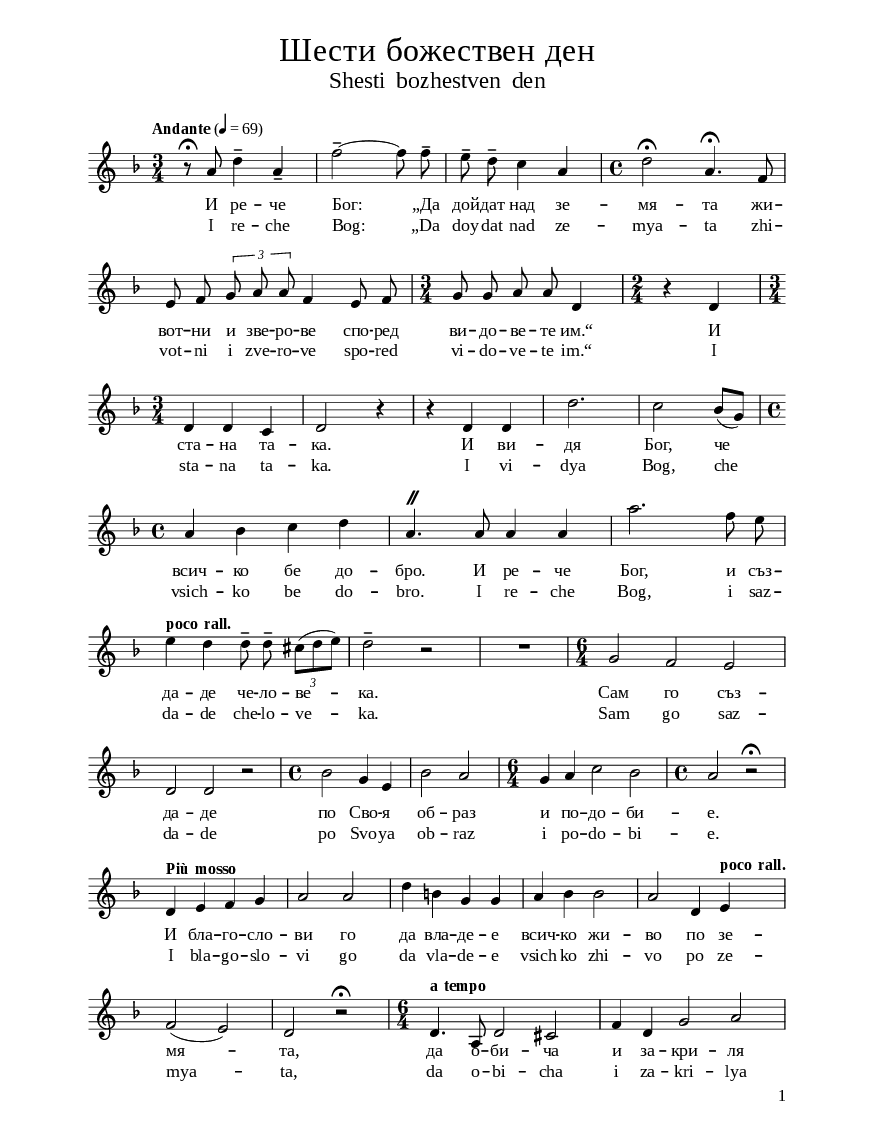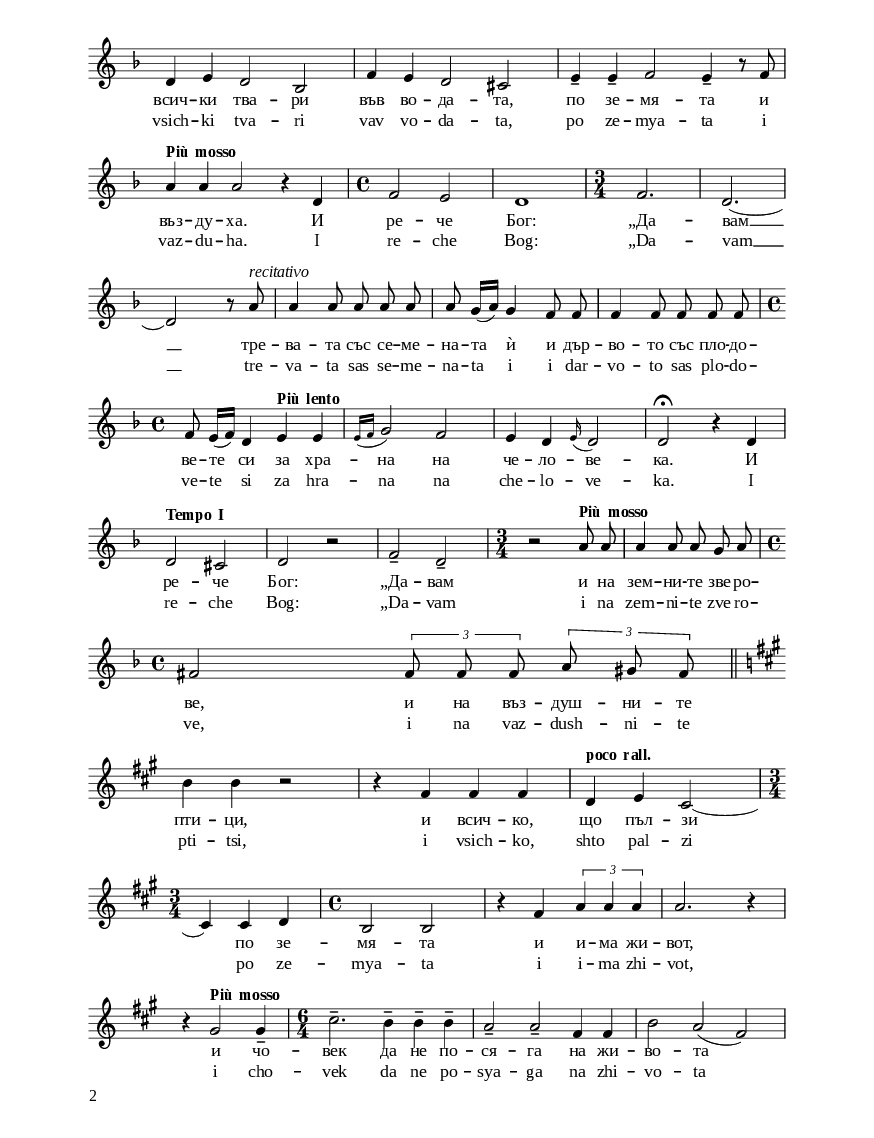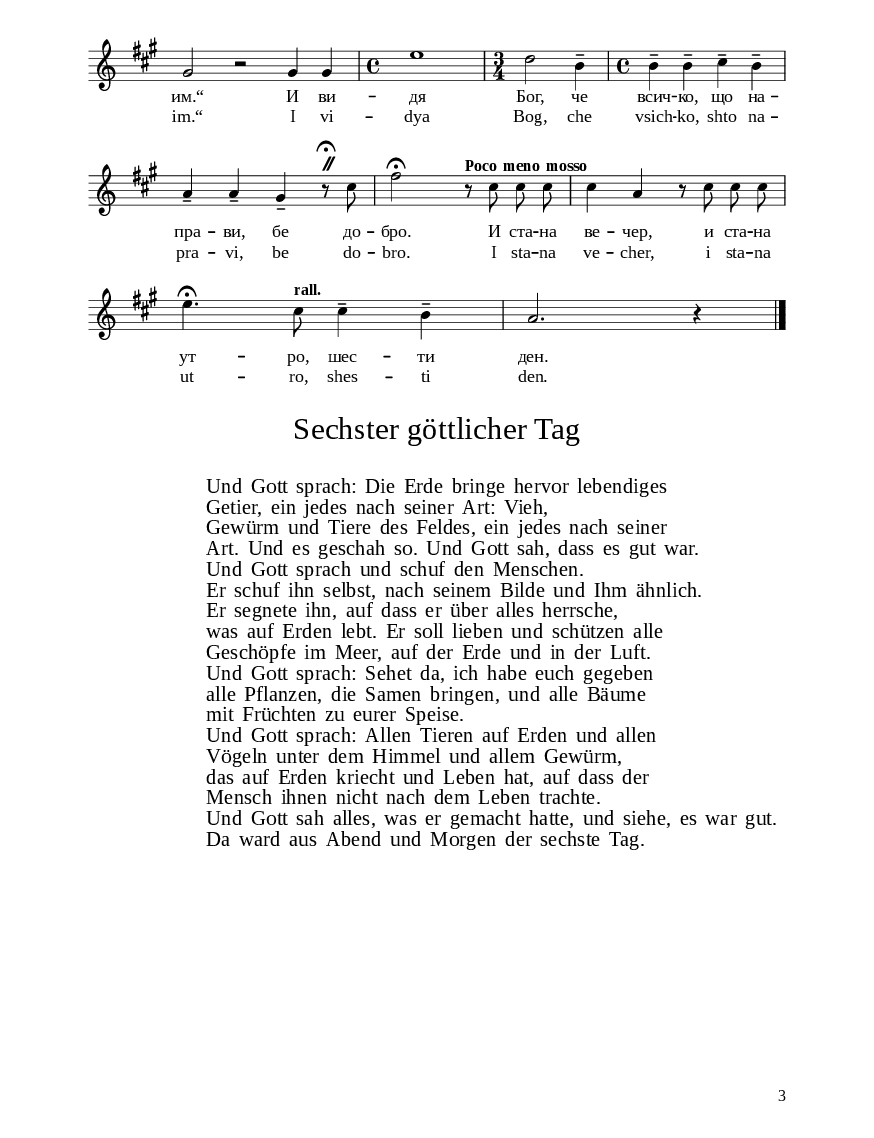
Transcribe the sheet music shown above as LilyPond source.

\version "2.20.0"

\paper {
  #(set-paper-size "a5")
}

\bookpart {
  \paper {
    print-all-headers = ##t
    print-page-number = ##t
    print-first-page-number = ##t

    % put page numbers on the bottom
    oddHeaderMarkup = \markup ""
    evenHeaderMarkup = \markup ""
    oddFooterMarkup = \markup
    \fill-line {
      ""
      \on-the-fly #print-page-number-check-first \fromproperty #'page:page-number-string
    }
    evenFooterMarkup = \markup
    \fill-line {
      \on-the-fly #print-page-number-check-first \fromproperty #'page:page-number-string
      ""
    }

    left-margin = 1.5\cm
    right-margin = 1.5\cm
    top-margin = 1.6\cm
    bottom-margin = 1.2\cm
    ragged-bottom = ##t % do not spread the staves to fill the whole vertical space

    % change lyrics and titles font (affects notes also)
    fonts =
    #(make-pango-font-tree
      "Times New Roman"
      "DejaVu Sans"
      "DejaVu Sans Mono"
      (/ (* staff-height pt) 3.6))

    % change distance between staves
    system-system-spacing =
    #'((basic-distance . 12)
       (minimum-distance . 6)
       (padding . 1)
       (stretchability . 12))
  }

  \header {
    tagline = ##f
  }

  \score{
    \layout {
      indent = 0.0\cm % remove first line indentation
      %ragged-last = ##t % do not spread last line to fill the whole space
      \context {
        \Score
        \omit BarNumber %remove bar numbers
      } % context

      \context {
        % change staff size
        \Staff
        fontSize = #+0 % affects notes size only
        \override StaffSymbol #'staff-space = #(magstep -3)
        \override StaffSymbol #'thickness = #0.5
        \override BarLine #'hair-thickness = #1
        %\override StaffSymbol #'ledger-line-thickness = #'(0 . 0)
      }

      \context {
        % adjust space between staff and lyrics and between the two lyric lines
        \Lyrics
        \override VerticalAxisGroup.nonstaff-relatedstaff-spacing = #'((basic-distance . 4.5))
        \override VerticalAxisGroup.nonstaff-nonstaff-spacing = #'((minimum-distance . 2))
      }
    } % layout

    \new Voice \absolute {
      \clef treble
      \key d \minor
      \time 3/4
      \tempo \markup {
        % make tempo note smaller
        \concat {
          "Andante " \normal-text { "(" }
          \teeny \general-align #Y #DOWN \note #"4" #0.8
          \normal-text { " = 69)" }
        }
      }
      \autoBeamOff
      r8 ^\fermata a'8  d''4 -- a'4 --
      | % 183
      f''2 ~ --  f''8  f''8 -- | % 184
      e''8 --  d''8 --  c''4 a'4 | % 185
      \time 4/4  | % 185
      d''2 ^\fermata a'4. ^\fermata f'8 \break | % 186
      e'8 f'8
      \times 2/3  {
        g'8  a'8 a'8
      }
      f'4 e'8 f'8 | % 187
      \time 3/4  | % 187
      g'8 g'8 a'8 a'8 d'4 | % 188
      \time 2/4  | % 188
      r4 d'4  \break | % 189
      \time 3/4  | % 189
      d'4 d'4 c'4 |
      d'2 r4 | % 191
      r4 d'4  d'4 | % 192
      d''2. | % 193
      c''2 bes'8 ( [ g'8 ) ] \break | % 194
      \time 4/4  | % 194
      a'4  bes'4  c''4  d''4  | % 195

      a'4.  ^\markup {
        \musicglyph #"scripts.caesura.straight"
      } a'8 a'4 a'4 | % 196
      a''2.  f''8 e''8 \break | % 197
^\markup{ \bold {poco rall.} }
      e''4  d''4
      d''8 --  d''8 -- \once \omit TupletBracket
      \times 2/3  {
        cis''8 ( [  d''8  e''8 ) ]
      } |
      d''2  -- r2 | % 199
      R1 |
      \time 6/4  |
      g'2 f'2 e'2 \break | % 201
      d'2 d'2 r2  | % 202
      \time 4/4  | % 202
      bes'2 g'4 e'4 | % 203
      bes'2 a'2 | % 204
      \time 6/4  | % 204
      g'4 a'4  c''2  bes'2 | % 205
      \time 4/4  | % 205
      a'2 r2 ^\fermata \break | % 206
      d'4 ^\markup{ \bold {Più mosso} } e'4 f'4
      g'4 | % 207
      a'2 a'2 | % 208
      d''4  b'4 g'4 g'4 | % 209
      a'4  bes'4  bes'2 |
      a'2 d'4 e'4  ^\markup{ \bold {poco rall.} } \break  | % 211
      f'2 ( e'2 ) | % 212
      d'2 r2 ^\fermata | % 213
      \time 6/4  | % 213
      d'4. ^\markup{ \bold {a tempo} } a8 d'2
      cis'2 | % 214
      f'4 d'4 g'2 a'2 \break | % 215
      d'4 e'4 d'2 bes2 | % 216
      f'4 e'4 d'2 cis'2 | % 217
      e'4 -- e'4 -- f'2 e'4 -- r8
      f'8 \break | % 218
      a'4 ^\markup{ \bold {Più mosso} } a'4 a'2 r4
      d'4 | % 219
      \time 4/4  | % 219
      f'2 e'2 |
      d'1  | % 221
      \time 3/4  | % 221
      f'2. | % 222
      d'2. ~ \break | % 223
      d'2 r8 a'8 ^\markup{ \italic {recitativo} } | % 224
      a'4 a'8 a'8 a'8 a'8 | % 225
      a'8 g'16 ( [ a'16 ) ] g'4 f'8
      f'8 | % 226
      f'4 f'8 f'8 f'8 f'8 \break | % 227
      \time 4/4  | % 227
      f'8 e'16 ( [ f'16 ) ] d'4 e'4 ^\markup{ \bold {Più lento} }  e'4 |
      \grace { e'16 [ ( f' ]  } g'2 ) f'2 |

      e'4 d' \grace { e'16 (} d'2 ) |

      d'2 \fermata r4 d'4 |

      d'2 ^\markup{ \bold {Tempo I} } cis'2 | % 232
      d'2 r2 | % 233
      f'2 -- d'2 -- | % 234
      \time 3/4  | % 234
      r2 a'8 ^\markup{ \bold {Più mosso} } a'8  | % 235
      a'4 a'8 a'8 g'8 a'8 \break | % 236
      \time 4/4  | % 236
      fis'2

      \times 2/3  {
        fis'8  fis'8 fis'8
      }

      \times 2/3  {
        a'8  gis'8 fis'8
      }
      \bar "||"

      \key a \major \break| % 237
      b'4  b'4 r2  | % 238
      r4 fis'4 fis'4 fis'4  | % 239
      d'4 ^\markup{ \bold {poco rall.} } e'4 cis'2
      ~  \break |
      \time 3/4  |
      cis'4 cis'4 d'4 | % 241
      \time 4/4  | % 241
      b2 b2 | % 242
      r4 fis'4 \times 2/3 {
        a'4 a'4 a'4
      }
      | % 243
      a'2. r4 \break | % 244
      r4 gis'2 ^\markup{ \bold {Più mosso} } gis'4 -- | % 245
      \time 6/4  | % 245
      cis''2. --  b'4 --  b'4 --  b'4
      -- | % 246
      a'2 -- a'2 -- fis'4 fis'4
      | % 247
      b'2 a'2 ( fis'2 ) \break| % 248
      gis'2 r2 gis'4 gis'4 | % 249
      \time 4/4  | % 249
      e''1 |
      \time 3/4  |
      d''2  b'4 -- | % 251
      \time 4/4  | % 251
      b'4 --  b'4 --  cis''4 --  b'4
      -- \break | % 252
      a'4 -- a'4 -- gis'4 -- r8
      ^\markup {
        \musicglyph #"scripts.caesura.straight"
      }
      ^\fermata
      cis''8  | % 253
      fis''2 ^\fermata r8  ^\markup{ \bold {Poco meno mosso} } cis''8
      cis''8  cis''8  | % 254
      cis''4 a'4 r8  cis''8  cis''8
      cis''8 \break | % 255
      e''4. ^\fermata  cis''8 ^\markup{ \bold {rall.} }
      cis''4 --  b'4 -- | % 256
      a'2. r4 \bar "|."
    }

    \addlyrics {
      И ре -- че Бог:  „Да
      дой -- дат над зе -- мя -- та жи --
      вот -- ни и зве -- ро -- ве спо --
      ред ви -- до -- ве -- те им.“ И
      ста -- на та -- ка. И ви -- дя Бог,
      че  всич -- ко бе до -- бро. И
      ре -- че Бог, и съз -- да -- де че
      -- ло -- ве --  ка. Сам го съз
      -- да -- де по Сво -- я об -- раз и
      по -- до -- би -- е. И бла -- го --
      сло -- ви го да вла -- де -- е
      всич -- ко жи -- во по зе -- мя
      -- та, да о -- би -- ча и за --
      кри -- ля всич -- ки тва -- ри във
      во -- да -- та, по зе -- мя -- та и
      въз -- ду -- ха. И ре -- че Бог:
      „Да -- вам  __ тре -- ва -- та
      със се -- ме -- на -- та  ѝ и
      дър -- во -- то със пло -- до -- ве
      -- те  си за хра --
      на на че -- ло --  ве -- ка. И ре --
      че Бог: „Да -- вам и на зем --
      ни -- те зве -- ро -- ве, и на въз
      -- душ -- ни -- те пти -- ци, и всич
      -- ко, що пъл -- зи  по зе -- мя
      -- та и и -- ма жи -- вот, и чо --
      век да не по -- ся -- га на жи --
      во -- та  им.“ И ви -- дя Бог,
      че всич -- ко, що на -- пра -- ви,
      бе до -- бро. И ста -- на ве --
      чер, и ста -- на ут -- ро, шес --
      ти ден.
    }
    \addlyrics {I re -- che Bog:  „Da
  doy -- dat nad ze -- mya -- ta zhi --
  vot -- ni i zve -- ro -- ve spo --
  red vi -- do -- ve -- te im.“ I
  sta -- na ta -- ka. I vi -- dya Bog,
  che  vsich -- ko be do -- bro. I
  re -- che Bog, i saz -- da -- de che
  -- lo -- ve --  ka. Sam go saz
  -- da -- de po Svo -- ya ob -- raz i
  po -- do -- bi -- e. I bla -- go --
  slo -- vi go da vla -- de -- e
  vsich -- ko zhi -- vo po ze -- mya
  -- ta, da o -- bi -- cha i za --
  kri -- lya vsich -- ki tva -- ri vav
  vo -- da -- ta, po ze -- mya -- ta i
  vaz -- du -- ha. I re -- che Bog:
  „Da -- vam  __ tre -- va -- ta
  sas se -- me -- na -- ta  i i
  dar -- vo -- to sas plo -- do -- ve
  -- te  si za hra --  
  na na che -- lo -- ve --  ka. I re --
  che Bog: „Da -- vam i na zem --
  ni -- te zve -- ro -- ve, i na vaz
  -- dush -- ni -- te pti -- tsi, i vsich
  -- ko, shto pal -- zi  po ze -- mya
  -- ta i i -- ma zhi -- vot, i cho --
  vek da ne po -- sya -- ga na zhi --
  vo -- ta  im.“ I vi -- dya Bog,
  che vsich -- ko, shto na -- pra -- vi,
  be do -- bro. I sta -- na ve --
  cher, i sta -- na ut -- ro, shes --
  ti den. }

    \header {
      title = \markup \column \normal-text \fontsize #2.5 {
        \center-align
        \line { Шести божествен ден }
        \vspace #-0.6
        \center-align
        \line \fontsize #-3 { Shesti bozhestven den }
        \vspace #-0.8
        \center-align
        \line \fontsize #-3 { " " }
      }
    }

    \midi{}

  } % score



  % include foreign translation(s) of the song
  \version "2.20.0"

\markup \fill-line { \fontsize #6 "Sechster göttlicher Tag" }
\markup \null
\markup \null
\markup \fontsize #+2.5 {
  \hspace #10
  \override #'(baseline-skip . 2)

  \column {
    \line { " " }

\line { " "Und Gott sprach: Die Erde bringe hervor lebendiges }

\line { " "Getier, ein jedes nach seiner Art: Vieh, }

\line { " "Gewürm und Tiere des Feldes, ein jedes nach seiner }

\line { " "Art. Und es geschah so. Und Gott sah, dass es gut war. }

 \line { " "Und Gott sprach und schuf den Menschen. }

\line { " "Er schuf ihn selbst, nach seinem Bilde und Ihm ähnlich. }

\line { " "Er segnete ihn, auf dass er über alles herrsche, }

\line { " "was auf Erden lebt. Er soll lieben und schützen alle }

\line { " "Geschöpfe im Meer, auf der Erde und in der Luft. }

\line { " " Und Gott sprach: Sehet da, ich habe euch gegeben }

\line { " "alle Pflanzen, die Samen bringen, und alle Bäume }

\line { " "mit Früchten zu eurer Speise. }

\line { " "Und Gott sprach: Allen Tieren auf Erden und allen }

\line { " "Vögeln unter dem Himmel und allem Gewürm, }

\line { " "das auf Erden kriecht und Leben hat, auf dass der }

\line { " "Mensch ihnen nicht nach dem Leben trachte. }

\line { " " Und Gott sah alles, was er gemacht hatte, und siehe, es war gut.  }

\line { " "Da ward aus Abend und Morgen der sechste Tag. }

  }
}


} % bookpart
